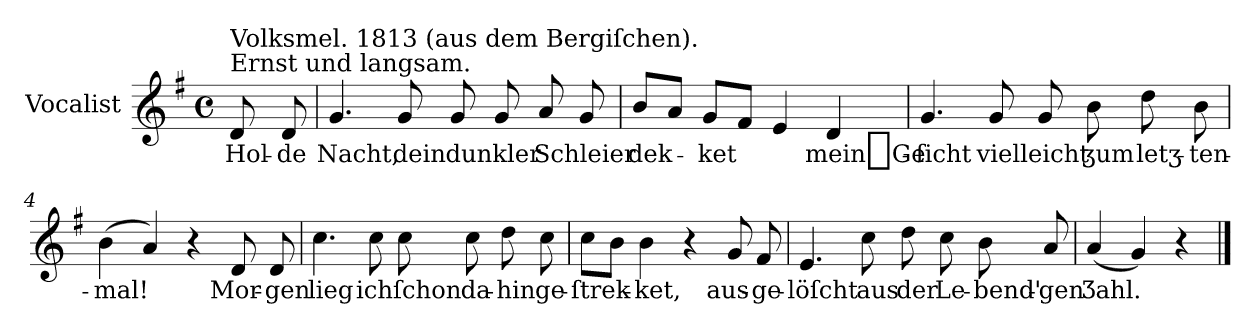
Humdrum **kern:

**kern	**text
*part1	*part1
*staff1	*staff1
*I"Vocalist	*
*k[f#]	*
*G:	*
*M4/4	*
*met(c)	*
=	=
!LO:TX:a:t=Ernst und langsam.	!
!LO:TX:a:t=Volksmel. 1813 (aus dem Bergiſchen).	!
8d	Hol-
8d	-de
=1	=1
4.g	Nacht,
8g	dein
8g	dunkler
8g	.
8a	Schleier
8g	.
=2	=2
8bL	dek-
8aJ	.
8gL	-ket
8f#J	.
4e	.
4d	mein_Ge-
=3	=3
4.g	-ſicht
8g	vielleicht
8g	.
8b	ʒum
8dd	letʒ-
8b	-ten-
=4	=4
(4b	-mal!
4a)	.
4r	.
8d	Mor-
8d	-gen
=5	=5
4.cc	lieg
8cc	ich
8cc	ſchon
8cc	da-
8dd	-hin
8cc	ge-
=6	=6
8ccL	-ſtrek-
8bJ	.
4b	-ket,
4r	.
8g	aus-
8f#	-ge-
=7	=7
4.e	-löſcht
8cc	aus
8dd	der
8cc	Le-
8b	-bend'-
8a	-gen
=8	=8
(>4a	Ʒahl.
4g)	.
4r	.
==	==
*-	*-
